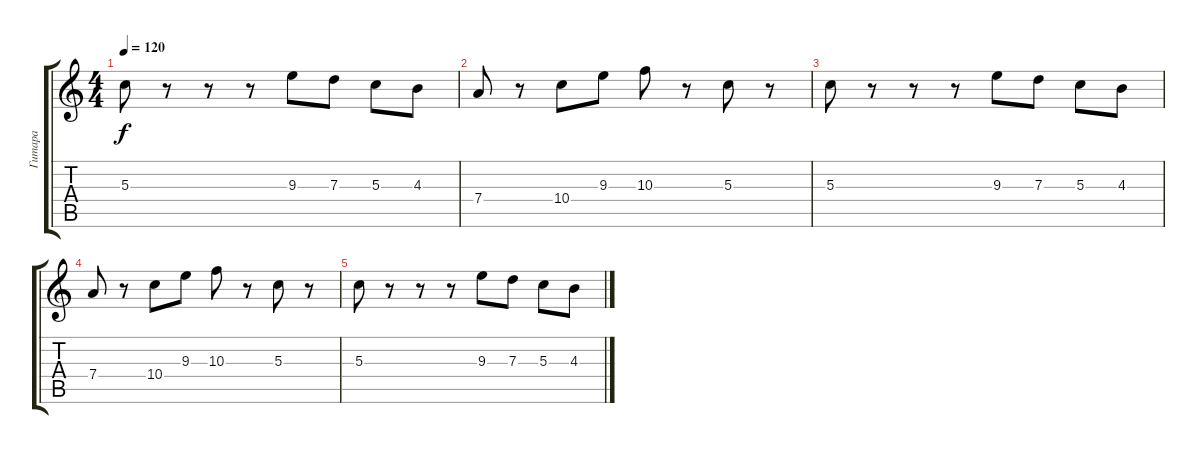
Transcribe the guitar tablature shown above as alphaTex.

\track ("Гитара" "Гитара") {instrument distortionguitar}
\staff {score tabs}
\tuning (E4 B3 G3 D3 A2 E2) {hide}
\ts (4 4)
\tempo 120
\clef g2
\ks c
5.3.8{dy f} r.8 r.8 r.8 9.3.8 7.3.8 5.3.8 4.3.8 |
7.4.8 r.8 10.4.8 9.3.8 10.3.8 r.8 5.3.8 r.8 |
5.3.8 r.8 r.8 r.8 9.3.8 7.3.8 5.3.8 4.3.8 |
7.4.8 r.8 10.4.8 9.3.8 10.3.8 r.8 5.3.8 r.8 |
5.3.8 r.8 r.8 r.8 9.3.8 7.3.8 5.3.8 4.3.8
